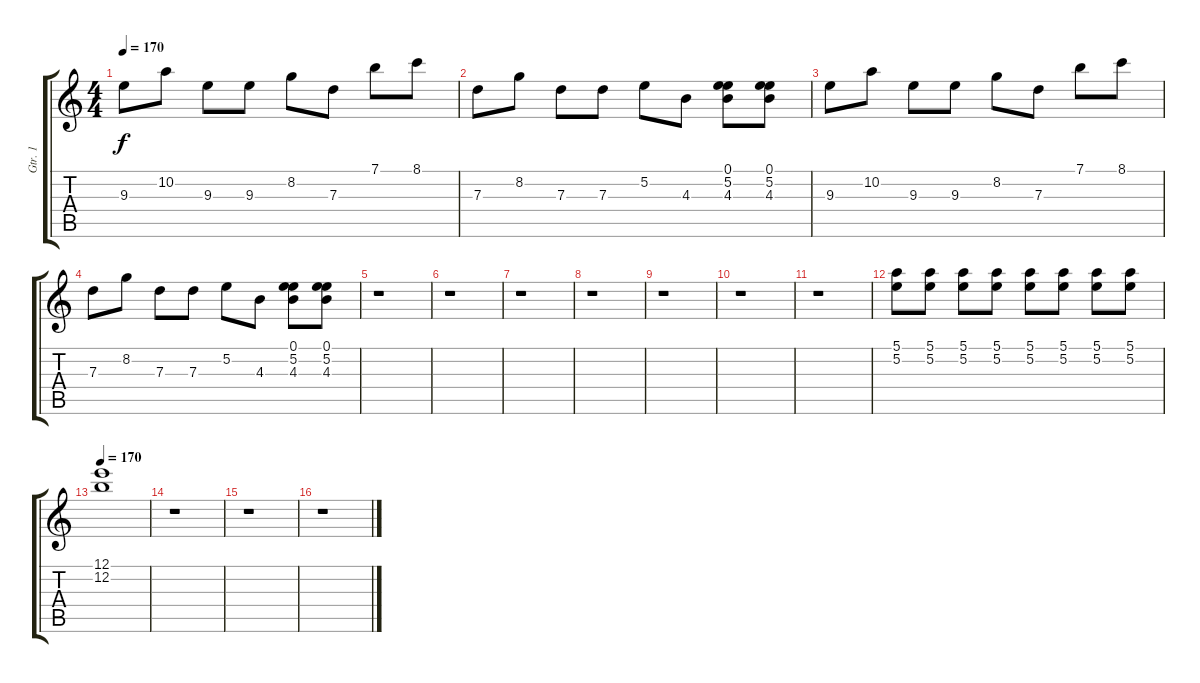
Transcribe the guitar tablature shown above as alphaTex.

\track ("Gtr. 1" "Gtr. 1") {instrument electricguitarclean}
\staff {score tabs}
\tuning (E4 B3 G3 D3 A2 E2) {hide}
\ts (4 4)
\tempo 170
\clef g2
\ks c
9.3.8{dy f} 10.2.8 9.3.8 9.3.8 8.2.8 7.3.8 7.1.8 8.1.8 |
7.3.8 8.2.8 7.3.8 7.3.8 5.2.8 4.3.8 (0.1 5.2 4.3).8 (0.1 5.2 4.3).8 |
9.3.8 10.2.8 9.3.8 9.3.8 8.2.8 7.3.8 7.1.8 8.1.8 |
7.3.8 8.2.8 7.3.8 7.3.8 5.2.8 4.3.8 (0.1 5.2 4.3).8 (0.1 5.2 4.3).8 |
r.1 |
r.1 |
r.1 |
r.1 |
r.1 |
r.1 |
r.1 |
(5.1 5.2).8 (5.1 5.2).8 (5.1 5.2).8 (5.1 5.2).8 (5.1 5.2).8 (5.1 5.2).8 (5.1 5.2).8 (5.1 5.2).8 |
\tempo 170
(12.1 12.2).1 |
r.1 |
r.1 |
r.1
